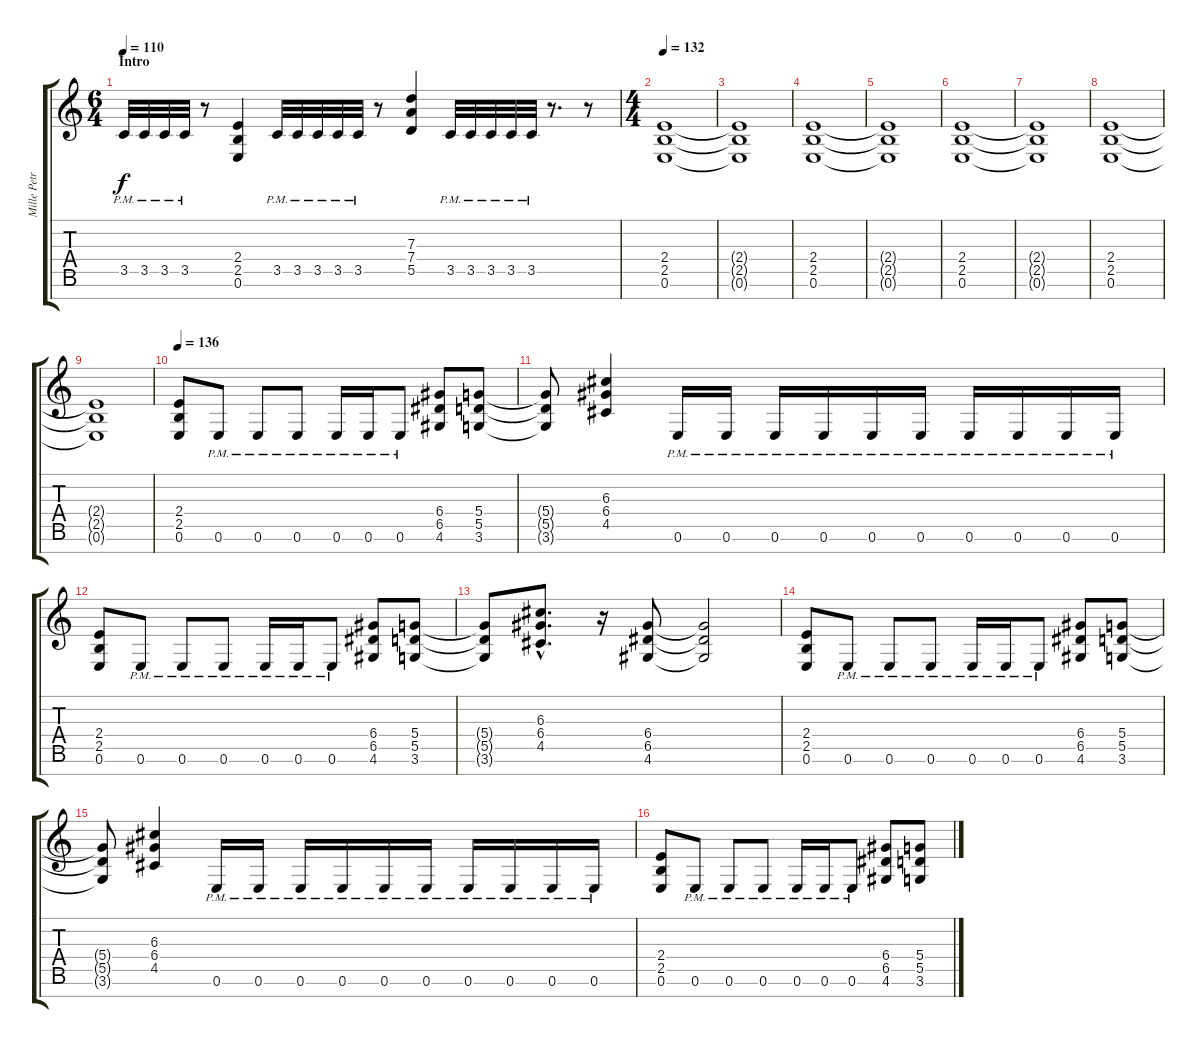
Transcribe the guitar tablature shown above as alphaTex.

\track ("Mille Petrozza" "Mille Petr") {instrument distortionguitar}
\staff {score tabs}
\tuning (E4 B3 G3 D3 A2 E2 B1) {hide}
\ts (6 4)
\section ("" "Intro")
\tempo 110
\clef g2
\ks c
3.5{pm}.32{dy f instrument distortionguitar} 3.5{pm}.32 3.5{pm}.32 3.5{pm}.32 r.8 (2.4 2.5 0.6).4 3.5{pm}.32 3.5{pm}.32 3.5{pm}.32 3.5{pm}.32 3.5{pm}.32 r.8 (7.3 7.4 5.5).4 3.5{pm}.32 3.5{pm}.32 3.5{pm}.32 3.5{pm}.32 3.5{pm}.32 r.8{d} r.8 |
\ts (4 4)
\tempo 132
(2.4 2.5 0.6).1 |
(2.4{t} 2.5{t} 0.6{t}).1 |
(2.4 2.5 0.6).1 |
(2.4{t} 2.5{t} 0.6{t}).1 |
(2.4 2.5 0.6).1 |
(2.4{t} 2.5{t} 0.6{t}).1 |
(2.4 2.5 0.6).1 |
(2.4{t} 2.5{t} 0.6{t}).1 |
\tempo 136
(2.4 2.5 0.6).8 0.6{pm}.8 0.6{pm}.8 0.6{pm}.8 0.6{pm}.16 0.6{pm}.16 0.6{pm}.8 (6.4 6.5 4.6).8 (5.4 5.5 3.6).8 |
(5.4{t} 5.5{t} 3.6{t}).8 (6.3 6.4 4.5).4 0.6{pm}.16 0.6{pm}.16 0.6{pm}.16 0.6{pm}.16 0.6{pm}.16 0.6{pm}.16 0.6{pm}.16 0.6{pm}.16 0.6{pm}.16 0.6{pm}.16 |
(2.4 2.5 0.6).8 0.6{pm}.8 0.6{pm}.8 0.6{pm}.8 0.6{pm}.16 0.6{pm}.16 0.6{pm}.8 (6.4 6.5 4.6).8 (5.4 5.5 3.6).8 |
(5.4{t} 5.5{t} 3.6{t}).8 (6.3{hac} 6.4{hac} 4.5{hac}).8{d} r.16 (6.4 6.5 4.6).8 (6.4{t} 6.5{t} 4.6{t}).2 |
(2.4 2.5 0.6).8 0.6{pm}.8 0.6{pm}.8 0.6{pm}.8 0.6{pm}.16 0.6{pm}.16 0.6{pm}.8 (6.4 6.5 4.6).8 (5.4 5.5 3.6).8 |
(5.4{t} 5.5{t} 3.6{t}).8 (6.3 6.4 4.5).4 0.6{pm}.16 0.6{pm}.16 0.6{pm}.16 0.6{pm}.16 0.6{pm}.16 0.6{pm}.16 0.6{pm}.16 0.6{pm}.16 0.6{pm}.16 0.6{pm}.16 |
(2.4 2.5 0.6).8 0.6{pm}.8 0.6{pm}.8 0.6{pm}.8 0.6{pm}.16 0.6{pm}.16 0.6{pm}.8 (6.4 6.5 4.6).8 (5.4 5.5 3.6).8
